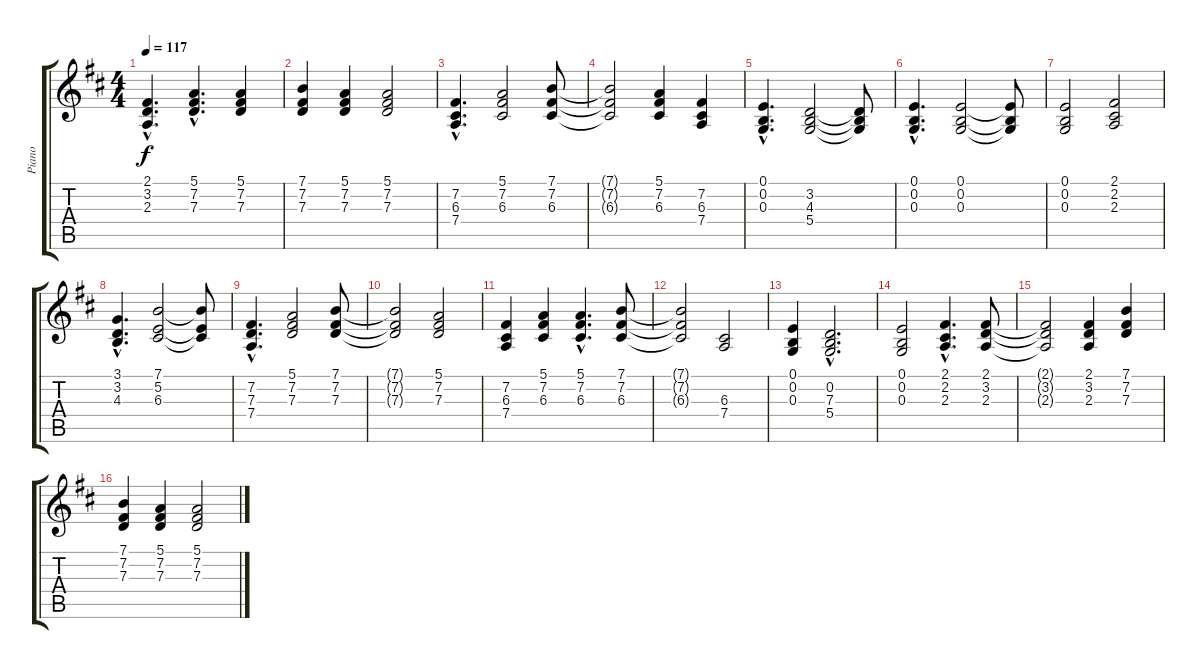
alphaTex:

\track ("Piano" "Piano") {instrument honkytonkpiano}
\staff {score tabs}
\tuning (E4 B3 G3 D3 A2 E2) {hide}
\ts (4 4)
\tempo 117
\clef g2
\ks d
(2.1{hac} 3.2{hac} 2.3{hac}).4{d dy f} (5.1{hac} 7.2{hac} 7.3{hac}).4{d} (5.1 7.2 7.3).4 |
(7.1 7.2 7.3).4 (5.1 7.2 7.3).4 (5.1 7.2 7.3).2 |
(7.2{hac} 6.3{hac} 7.4{hac}).4{d} (5.1 7.2 6.3).2 (7.1 7.2 6.3).8 |
(7.1{t} 7.2{t} 6.3{t}).2 (5.1 7.2 6.3).4 (7.2 6.3 7.4).4 |
(0.1{hac} 0.2{hac} 0.3{hac}).4{d} (3.2 4.3 5.4).2 (3.2{t} 4.3{t} 5.4{t}).8 |
(0.1{hac} 0.2{hac} 0.3{hac}).4{d} (0.1 0.2 0.3).2 (0.1{t} 0.2{t} 0.3{t}).8 |
(0.1 0.2 0.3).2 (2.1 2.2 2.3).2 |
(3.1{hac} 3.2{hac} 4.3{hac}).4{d} (7.1 5.2 6.3).2 (7.1{t} 5.2{t} 6.3{t}).8 |
(7.2{hac} 7.3{hac} 7.4{hac}).4{d} (5.1 7.2 7.3).2 (7.1 7.2 7.3).8 |
(7.1{t} 7.2{t} 7.3{t}).2 (5.1 7.2 7.3).2 |
(7.2 6.3 7.4).4 (5.1 7.2 6.3).4 (5.1{hac} 7.2{hac} 6.3{hac}).4{d} (7.1 7.2 6.3).8 |
(7.1{t} 7.2{t} 6.3{t}).2 (6.3 7.4).2 |
(0.1 0.2 0.3).4 (0.2{hac} 7.3{hac} 5.4{hac}).2{d} |
(0.1 0.2 0.3).2 (2.1{hac} 2.2{hac} 2.3{hac}).4{d} (2.1 3.2 2.3).8 |
(2.1{t} 3.2{t} 2.3{t}).2 (2.1 3.2 2.3).4 (7.1 7.2 7.3).4 |
(7.1 7.2 7.3).4 (5.1 7.2 7.3).4 (5.1 7.2 7.3).2
